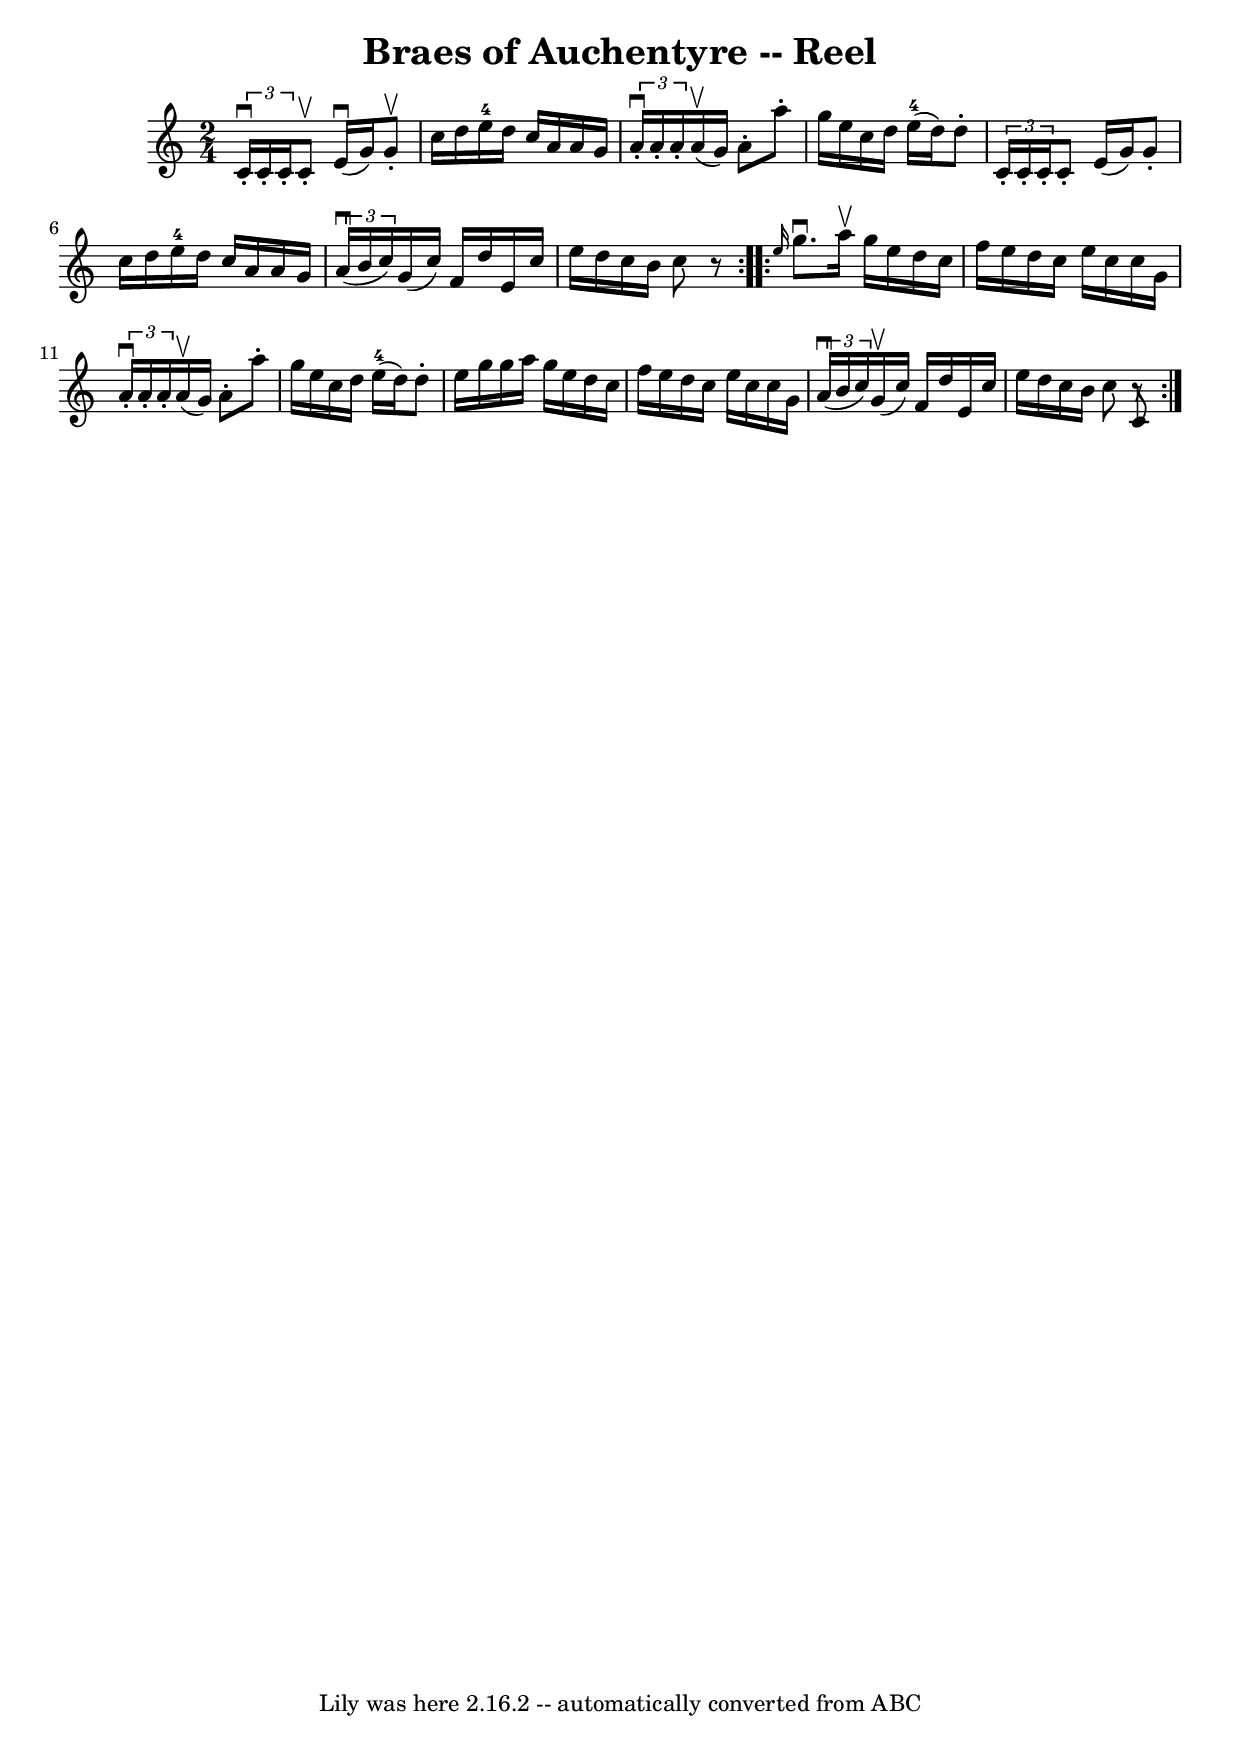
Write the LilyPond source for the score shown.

\version "2.16.2"
\include "Mammoth.ily"
\header {
  %% book = "Ryan's Mammoth Collection"
  crossRefNumber = "1"
  footnotes = "\\\\315"
  origin = "SCOTCH."
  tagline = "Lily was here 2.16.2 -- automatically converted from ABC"
  title = "Braes of Auchentyre -- Reel"

}
voicedefault =  {



  \repeat volta 2 {

    \time 2/4 
    \key c \major
    \times 2/3 { c'16^\downbow-. c'16-. c'16-. 
	       }      c'8^\upbow-. e'16^\downbow(g'16) g'8^\upbow-.    |
    c''16      d''16 e''16-4 d''16 c''16 a'16 a'16 g'16     |
    
    \times 2/3 { a'16^\downbow-. a'16-. a'16-.  	       } a'16^\upbow(g'16) a'8-. a''8-.    |
    g''16 e''16 c''16 d''16           e''16-4(d''16) d''8-.    |
    \times 2/3 { c'16-. c'16 
		-. c'16-.  	       } c'8-. e'16 (g'16) g'8-.    |
    c''16         d''16 e''16-4 d''16 c''16 a'16 a'16 g'16     |
    
    \times 2/3 { a'16^\downbow(b'16 c''16) 
	       } g'16 (c''16)        f'16 d''16 e'16 c''16     |
    e''16 d''16 c''16 b'16  
    c''8    r8   
  }     
  \repeat volta 2 {
    \grace { e''16  
	   } g''8.^\downbow        a''16^\upbow g''16 e''16 d''16 c''16     |
    f''16 e''16        d''16 c''16 e''16 c''16 c''16 g'16     |
    \times 2/3 {   
      a'16^\downbow-. a'16-. a'16-. 
    } a'16^\upbow(g'16) a'8-.        a''8-.    |
    g''16 e''16 c''16 d''16 e''16-4(     d''16) d''8-.    |
    e''16 g''16 g''16 a''16 g''16         e''16 d''16 c''16     |
    f''16 e''16 d''16 c''16 e''16      c''16 c''16 g'16     |
    \times 2/3 { a'16^\downbow(b'16   
		 c''16)  	       } g'16^\upbow(c''16) f'16 d''16 e'16 c''16      |
    e''16 d''16 c''16 b'16 c''8  << c'8    r8  >>   
  }   

}

\score{
  <<

    \context Staff="default"
    {
      \voicedefault 
      
    }

  >>
  \layout {
    
  }
  \midi {
  }

}
